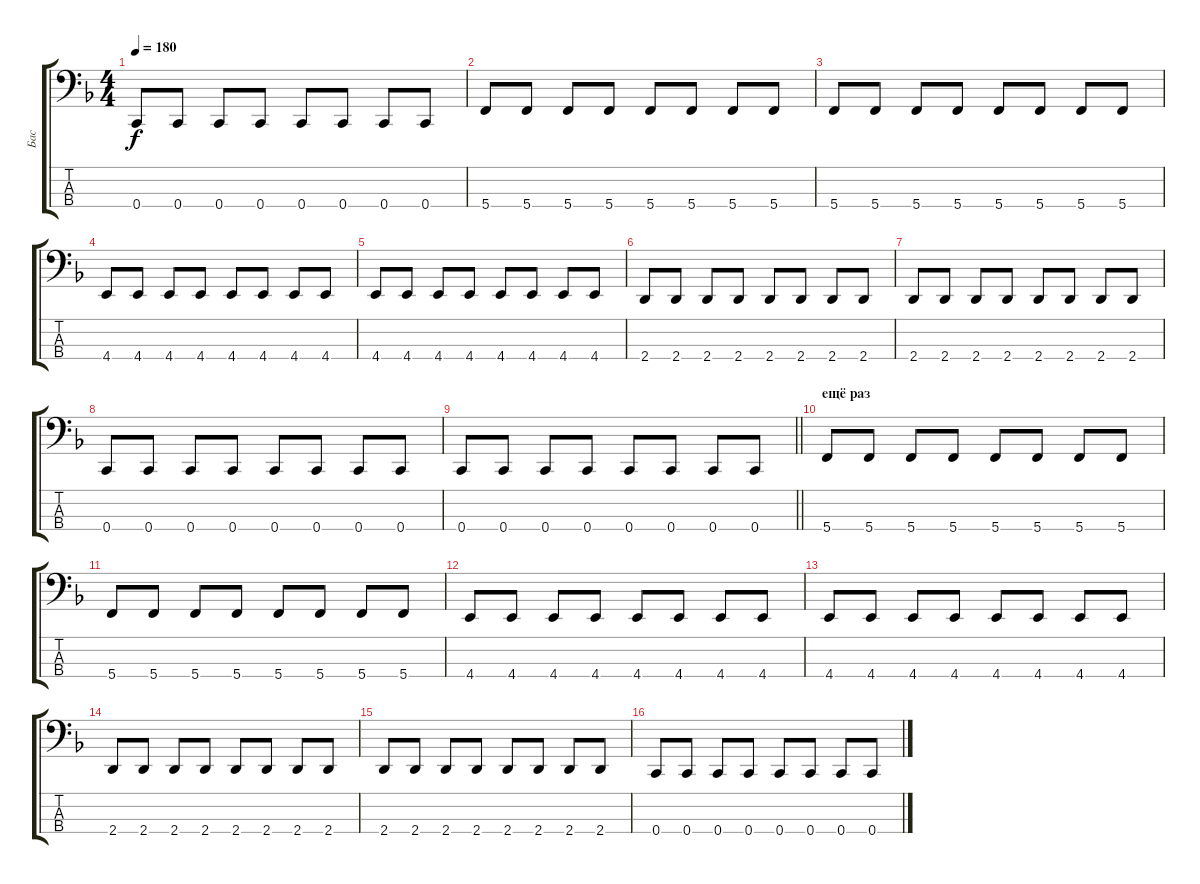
\track ("Бас" "Бас") {instrument electricbasspick}
\staff {score tabs}
\tuning (F2 C2 G1 C1) {hide}
\ts (4 4)
\tempo 180
\clef f4
\ks dminor
0.4.8{dy f} 0.4.8 0.4.8 0.4.8 0.4.8 0.4.8 0.4.8 0.4.8 |
5.4.8 5.4.8 5.4.8 5.4.8 5.4.8 5.4.8 5.4.8 5.4.8 |
5.4.8 5.4.8 5.4.8 5.4.8 5.4.8 5.4.8 5.4.8 5.4.8 |
4.4.8 4.4.8 4.4.8 4.4.8 4.4.8 4.4.8 4.4.8 4.4.8 |
4.4.8 4.4.8 4.4.8 4.4.8 4.4.8 4.4.8 4.4.8 4.4.8 |
2.4.8 2.4.8 2.4.8 2.4.8 2.4.8 2.4.8 2.4.8 2.4.8 |
2.4.8 2.4.8 2.4.8 2.4.8 2.4.8 2.4.8 2.4.8 2.4.8 |
0.4.8 0.4.8 0.4.8 0.4.8 0.4.8 0.4.8 0.4.8 0.4.8 |
\barLineRight lightlight
0.4.8 0.4.8 0.4.8 0.4.8 0.4.8 0.4.8 0.4.8 0.4.8 |
\section ("" "ещё раз")
5.4.8 5.4.8 5.4.8 5.4.8 5.4.8 5.4.8 5.4.8 5.4.8 |
5.4.8 5.4.8 5.4.8 5.4.8 5.4.8 5.4.8 5.4.8 5.4.8 |
4.4.8 4.4.8 4.4.8 4.4.8 4.4.8 4.4.8 4.4.8 4.4.8 |
4.4.8 4.4.8 4.4.8 4.4.8 4.4.8 4.4.8 4.4.8 4.4.8 |
2.4.8 2.4.8 2.4.8 2.4.8 2.4.8 2.4.8 2.4.8 2.4.8 |
2.4.8 2.4.8 2.4.8 2.4.8 2.4.8 2.4.8 2.4.8 2.4.8 |
0.4.8 0.4.8 0.4.8 0.4.8 0.4.8 0.4.8 0.4.8 0.4.8
